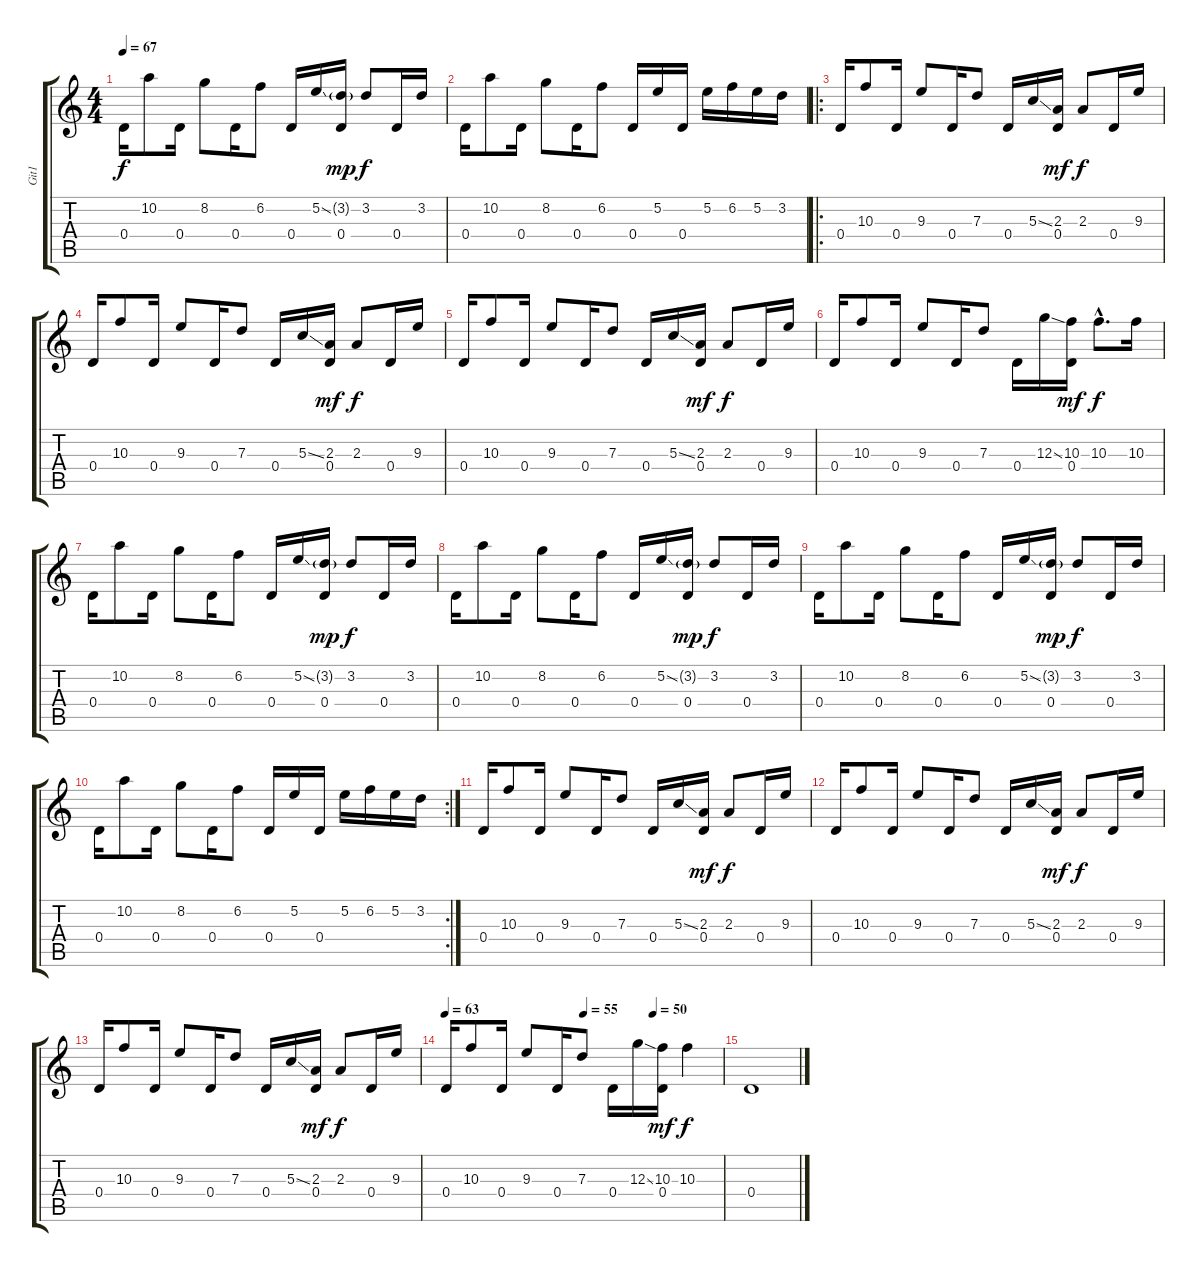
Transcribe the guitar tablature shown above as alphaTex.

\track ("Git1" "Git1") {instrument electricguitarjazz}
\staff {score tabs}
\tuning (E4 B3 G3 D3 A2 E2) {hide}
\ts (4 4)
\tempo 67
\clef g2
\ks c
0.4.16{dy f volume 16 instrument overdrivenguitar} 10.2.8 0.4.16 8.2.8 0.4.16 6.2.8 0.4.16 5.2{ss}.16 (3.2{g} 0.4).16{dy mp} 3.2.8{dy f} 0.4.16 3.2.16 |
0.4.16{volume 16 instrument overdrivenguitar} 10.2.8 0.4.16 8.2.8 0.4.16 6.2.8 0.4.16 5.2.16 0.4.16 5.2.16 6.2.16 5.2.16 3.2.16 |
\ro
0.4.16{volume 16 instrument overdrivenguitar} 10.3.8 0.4.16 9.3.8 0.4.16 7.3.8 0.4.16 5.3{ss}.16 (2.3 0.4).16{dy mf} 2.3.8{dy f} 0.4.16 9.3.16 |
0.4.16 10.3.8 0.4.16 9.3.8 0.4.16 7.3.8 0.4.16 5.3{ss}.16 (2.3 0.4).16{dy mf} 2.3.8{dy f} 0.4.16 9.3.16 |
0.4.16 10.3.8 0.4.16 9.3.8 0.4.16 7.3.8 0.4.16 5.3{ss}.16 (2.3 0.4).16{dy mf} 2.3.8{dy f} 0.4.16 9.3.16 |
0.4.16 10.3.8 0.4.16 9.3.8 0.4.16 7.3.8 0.4.16 12.3{ss}.16 (10.3 0.4).16{dy mf} 10.3{hac}.8{d dy f} 10.3.16 |
0.4.16{volume 16 instrument overdrivenguitar} 10.2.8 0.4.16 8.2.8 0.4.16 6.2.8 0.4.16 5.2{ss}.16 (3.2{g} 0.4).16{dy mp} 3.2.8{dy f} 0.4.16 3.2.16 |
0.4.16{volume 16 instrument overdrivenguitar} 10.2.8 0.4.16 8.2.8 0.4.16 6.2.8 0.4.16 5.2{ss}.16 (3.2{g} 0.4).16{dy mp} 3.2.8{dy f} 0.4.16 3.2.16 |
0.4.16{volume 16 instrument overdrivenguitar} 10.2.8 0.4.16 8.2.8 0.4.16 6.2.8 0.4.16 5.2{ss}.16 (3.2{g} 0.4).16{dy mp} 3.2.8{dy f} 0.4.16 3.2.16 |
\rc 2
0.4.16{volume 16 instrument overdrivenguitar} 10.2.8 0.4.16 8.2.8 0.4.16 6.2.8 0.4.16 5.2.16 0.4.16 5.2.16 6.2.16 5.2.16 3.2.16 |
0.4.16{volume 16 instrument overdrivenguitar} 10.3.8 0.4.16 9.3.8 0.4.16 7.3.8 0.4.16 5.3{ss}.16 (2.3 0.4).16{dy mf} 2.3.8{dy f} 0.4.16 9.3.16 |
0.4.16 10.3.8 0.4.16 9.3.8 0.4.16 7.3.8 0.4.16 5.3{ss}.16 (2.3 0.4).16{dy mf} 2.3.8{dy f} 0.4.16 9.3.16 |
0.4.16 10.3.8 0.4.16 9.3.8 0.4.16 7.3.8 0.4.16 5.3{ss}.16 (2.3 0.4).16{dy mf} 2.3.8{dy f} 0.4.16 9.3.16 |
\tempo 63
\tempo (55 0.5)
\tempo (50 0.75)
0.4.16 10.3.8 0.4.16 9.3.8 0.4.16 7.3.8 0.4.16 12.3{ss}.16 (10.3 0.4).16{dy mf} 10.3.4{dy f} |
0.4.1{volume 0}
